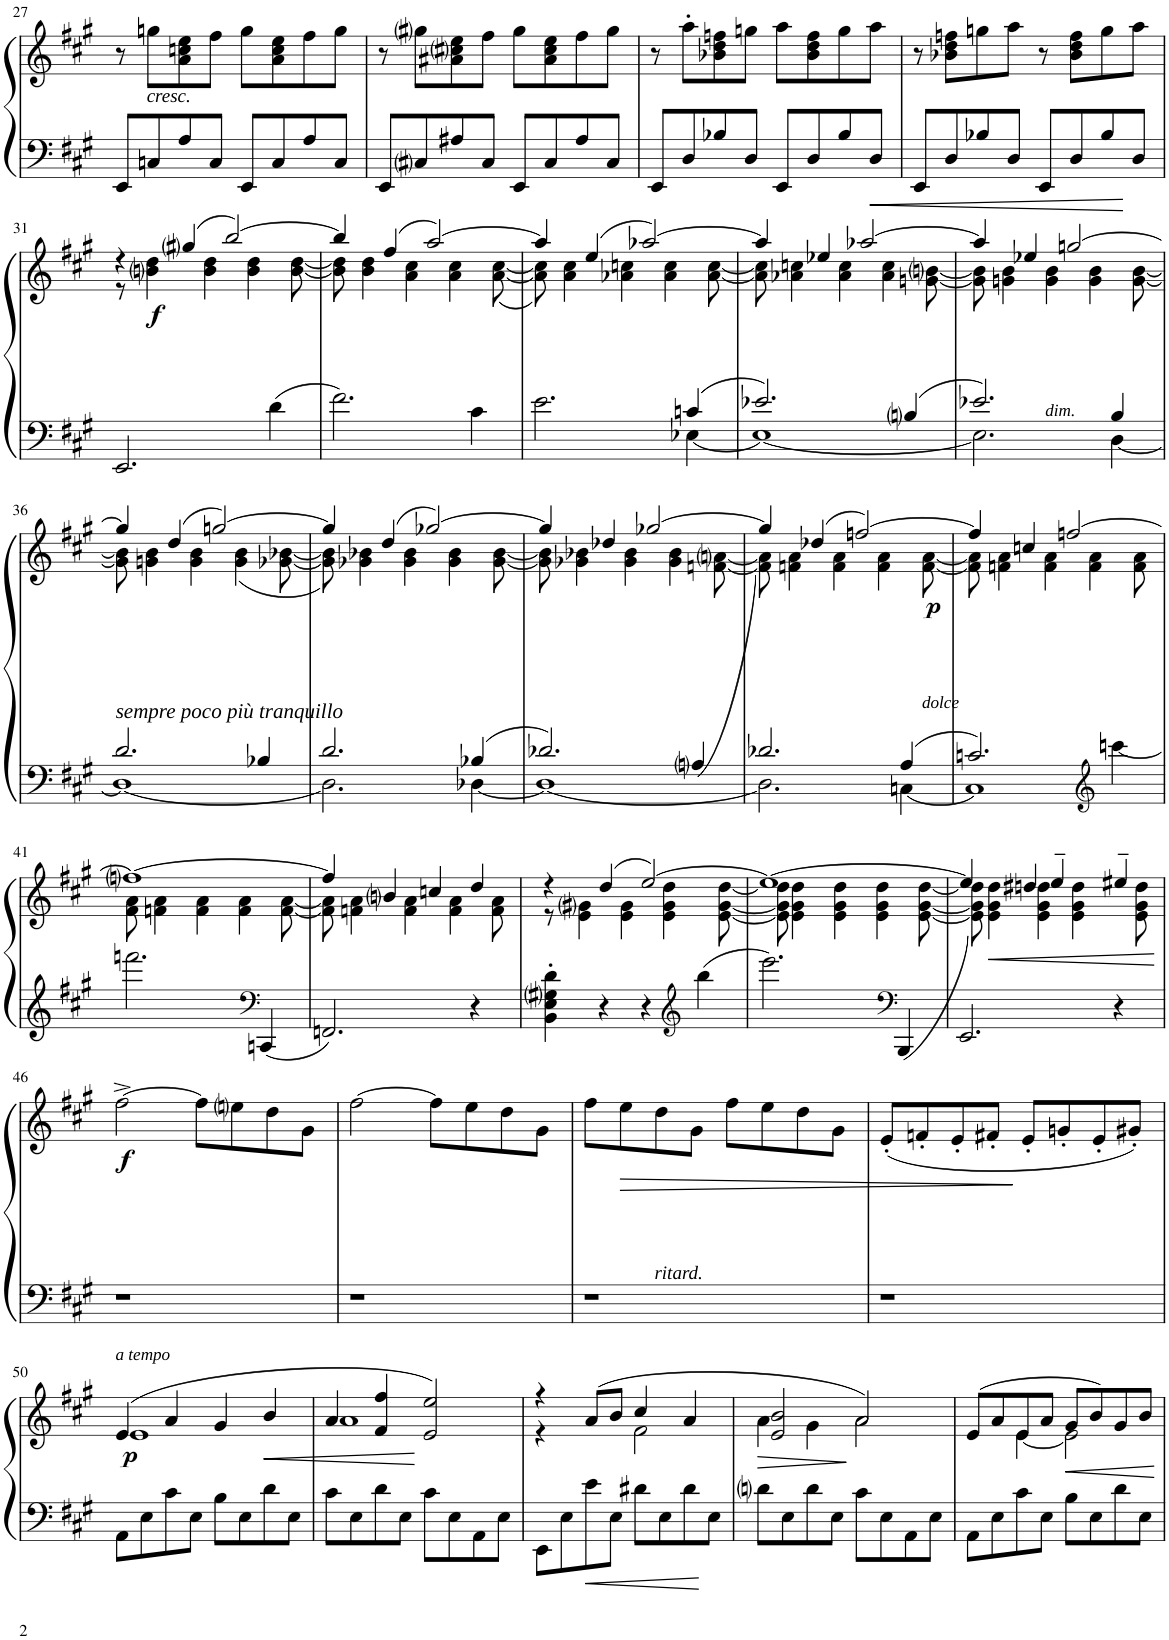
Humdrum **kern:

**kern	**kern	**dynam
*part1	*part1	*part1
*staff2	*staff1	*staff1/2
*I"Midi_1	*	*
!!LO:PB:g=z
*clefF4	*clefG2	*
*k[f#c#g#]	*k[f#c#g#]	*
*A:	*A:	*
*M2/2	*M2/2	*
*met(c|)	*met(c|)	*
=27	=27	=27
8EE/L	8r	.
!LO:TX:a:i:t=cresc.	!	!
8Cn/	8ggn\L	.
8A/	8a\ 8ccn\ 8ee\	.
8C/J	8ff#\J	.
8EE/L	8gg\L	.
8C/	8a\ 8cc\ 8ee\	.
8A/	8ff#\	.
8C/J	8gg\J	.
=28	=28	=28
8EE/L	8r	.
8C#i/	8gg#i\L	.
8A#X/	8a#X\ 8cc#i\ 8ee\	.
8C#/J	8ff#\J	.
8EE/L	8gg#\L	.
8C#/	8a#\ 8cc#\ 8ee\	.
8A#/	8ff#\	.
8C#/J	8gg#\J	.
=29	=29	=29
8EE/L	8r	.
8D/	8aa'\L	.
8B-X/	8b-X\ 8dd\ 8ffn\	.
8D/J	8ggn\J	.
8EE/L	8aa\L	.
8D/	8b-\ 8dd\ 8ff\	.
8B-/	8gg\	.
!	!	!LO:HP:b=2
8D/J	8aa\J	<
=30	=30	=30
8EE/L	8r	.
8D/	8b-X\ 8dd\ 8ffn\L	.
8B-X/	8ggn\	.
8D/J	8aa\J	.
8EE/L	8r	.
8D/	8b-\ 8dd\ 8ff\L	.
8B-/	8gg\	.
8D/J	8aa\J	.
!!LO:LB:g=z
=31	=31	=31
*^	*^	*
2.EE/	2ryy	4r	8r	.
!	!	!	!	!LO:DY:b
.	.	.	4bni\ 4dd\	f
.	.	(4gg#i/	.	.
.	.	.	4b\ 4dd\	.
.	2ryy	[2bb/)	.	.
.	.	.	4b\ 4dd\	.
4d\	.	.	.	.
.	.	.	[8b\ [8dd\	.
=32	=32	=32	=32	=32
2.f#\	2ryy	4bb/]	8b\] 8dd\]	.
.	.	.	4b\ 4dd\	.
.	.	(4ff#/	.	.
.	.	.	4a\ 4cc#\	.
.	2ryy	[2aa/)	.	.
.	.	.	4a\ 4cc#\	.
4c#\	.	.	.	.
.	.	.	([8a\ [8cc#\	.
=33	=33	=33	=33	=33
2.e\	2ryy	4aa/]	8a\] 8cc#\])	.
.	.	.	4a\ 4cc#\	.
.	.	(4ee/	.	.
.	.	.	4a-X\ 4ccn\	.
.	4ryy	[2aa-X/)	.	.
.	.	.	4a-\ 4cc\	.
4cn/	[4E-X\	.	.	.
.	.	.	[8a-\ [8cc\	.
=34	=34	=34	=34	=34
2.e-X/	1E-_	4aa-/]	8a-\] 8cc\]	.
.	.	.	4a-X\ 4ccn\	.
.	.	4ee-X/	.	.
.	.	.	4a-\ 4cc\	.
.	.	[2aa-X/	.	.
.	.	.	4a-\ 4cc\	.
4Bni/	.	.	.	.
.	.	.	[8gn\ [8bni\	.
=35	=35	=35	=35	=35
2.e-X/	2.E-\]	4aa-/]	8g\] 8b\]	.
.	.	.	4gn\ 4b\	.
.	.	4ee-X/	.	.
!	!	!	!LO:TX:b:i:t=dim.	!
.	.	.	4g\ 4b\	.
.	.	[2ggn/	.	.
.	.	.	4g\ 4b\	.
4B/	[4D\	.	.	.
.	.	.	[8g\ [8b\	.
!!LO:LB:g=z	!!
=36	=36	=36	=36	=36
!	!	!LO:TX:b:i:t=sempre poco più tranquillo	!	!
2.d/	1D_	4gg/]	8g\] 8b\]	.
.	.	.	4gn\ 4b\	.
.	.	(4dd/	.	.
.	.	.	4g\ 4b\	.
.	.	[2ggn/)	.	.
.	.	.	(4g\ 4b\	.
4B-X/	.	.	.	.
.	.	.	[8g-X\ [8b-X\	.
=37	=37	=37	=37	=37
2.d/	2.D\]	4gg/]	8g-\] 8b-\])	.
.	.	.	4g-X\ 4b-X\	.
.	.	(4dd/	.	.
.	.	.	4g-\ 4b-\	.
.	.	[2gg-X/)	.	.
.	.	.	4g-\ 4b-\	.
4B-X/	[4D-X\	.	.	.
.	.	.	[8g-\ [8b-\	.
=38	=38	=38	=38	=38
2.d-X/	1D-_	4gg-/]	8g-\] 8b-\]	.
.	.	.	4g-X\ 4b-X\	.
.	.	4dd-X/	.	.
.	.	.	4g-\ 4b-\	.
.	.	[2gg-X/	.	.
.	.	.	4g-\ 4b-\	.
(4Ani/	.	.	.	.
.	.	.	[8fn\ [8ani\	.
=39	=39	=39	=39	=39
2.d-X/	2.D-\]	4gg-/]	8f\] 8a\])	.
.	.	.	4fn\ 4a\	.
.	.	(4dd-X/	.	.
.	.	.	4f\ 4a\	.
.	.	[2ffn/)	.	.
.	.	.	4f\ 4a\	.
4A/	[4Cn\	.	.	.
!	!	!	!LO:TX:b:i:t=dolce	!
!	!	!	!	!LO:DY:b
.	.	.	[8f\ [8a\	p
=40	=40	=40	=40	=40
2.cn/	1C]	4ff/]	8f\] 8a\]	.
.	.	.	4fn\ 4a\	.
.	.	4ccn/	.	.
.	.	.	4f\ 4a\	.
.	.	[2ffn/	.	.
.	.	.	4f\ 4a\	.
*clefG2	*	*	*	*
[4cccn\	.	.	.	.
.	.	.	8f\ 8a\	.
*v	*v	*	*	*
!!LO:LB:g=z
=41	=41	=41	=41
*	*	*^	*
2.fffn\	1ffni_	8f#\ 8a\	2ryy	.
.	.	4fn\ 4a\	.	.
.	.	4f\ 4a\	.	.
.	.	.	2ryy	.
.	.	4f\ 4a\	.	.
*clefF4	*	*	*	*
4CCn/	.	.	.	.
.	.	[8f\ [8a\	.	.
=42	=42	=42	=42	=42
2.FFn/	4ff/]	8f\] 8a\]	2ryy	.
.	.	4fn\ 4a\	.	.
.	4bni/	.	.	.
.	.	4f\ 4a\	.	.
.	4ccn/	.	2ryy	.
.	.	4f\ 4a\	.	.
4r	4dd/	.	.	.
.	.	8f\ 8a\	.	.
=43	=43	=43	=43	=43
4BB\' 4E\' 4G#i\' 4d\'	4r	8r	2ryy	.
.	.	4e\ 4g#i\	.	.
4r	(4dd/	.	.	.
.	.	4e\ 4g#\	.	.
4r	[2ee/)	.	2ryy	.
.	.	4e\ 4g#\ 4dd\	.	.
*clefG2	*	*	*	*
4bb\	.	.	.	.
.	.	[8e\ [8g#\ [8dd\	.	.
=44	=44	=44	=44	=44
2.eee\	1ee_	8e\] 8g#\] 8dd\]	2ryy	.
.	.	4e\ 4g#\ 4dd\	.	.
.	.	4e\ 4g#\ 4dd\	.	.
.	.	.	2ryy	.
.	.	4e\ 4g#\ 4dd\	.	.
*clefF4	*	*	*	*
(4BBB/	.	.	.	.
.	.	[8e\ [8g#\ [8dd\	.	.
=45	=45	=45	=45	=45
2.EE/	4ee/]	8e\] 8g#\] 8dd\])	4ryy	.
!	!	!	!	!LO:HP:b
.	.	4e\ 4g#\ 4dd\	.	<
.	4dd#X/	.	4e\ 4g#\ 4ddn\	.
.	.	4ee~/	.	.
.	4ryy	.	4e\ 4g#\ 4dd\	.
.	.	4ryy	.	.
4r	4ee#X~/	.	4ryy	.
.	.	8e\ 8g#\ 8dd\	.	.
*	*v	*v	*v	*
.	.	[
!!LO:LB:g=z
=46	=46	=46
!	!	!LO:DY:b
1r	[2ff#^\	f
.	8ff#\L]	.
.	8eeni\	.
.	8dd\	.
.	8g#\J	.
=47	=47	=47
1r	[2ff#\	.
.	8ff#\L]	.
.	8ee\	.
.	8dd\	.
.	8g#\J	.
=48	=48	=48
1r	8ff#\L	.
!	!	!LO:HP:b
.	8ee\	>
!	!LO:TX:b:i:t=ritard.	!
.	8dd\	.
.	8g#\J	.
.	8ff#\L	.
.	8ee\	.
.	8dd\	.
.	8g#\J	.
=49	=49	=49
1r	(8e'/L	.
.	8fn'/	.
.	8e'/	.
.	8f#X'/J	.
.	8e'/L	[
.	8gn'/	.
.	8e'/	.
.	8g#X'/J)	.
!!LO:LB:g=z
=50	=50	=50
*	*^	*
!	!LO:TX:a:i:t=a tempo	!	!
!	!	!	!LO:DY:b
8AA\L	(4e/	1e	p
8E\	.	.	.
8c#\	4a/	.	.
8E\J	.	.	.
8B\L	4g#/	.	.
8E\	.	.	.
!	!	!	!LO:HP:b
8d\	4b/	.	<
8E\J	.	.	.
=51	=51	=51	=51
8c#\L	4a/	1a	.
8E\	.	.	.
8d\	4f#/ 4ff#/	.	.
8E\J	.	.	.
8c#\L	2e/ 2ee/)	.	]
8E\	.	.	.
8AA\	.	.	.
8E\J	.	.	.
=52	=52	=52	=52
8EE\L	4r	4r	.
8E\	.	.	.
!	!	!	!LO:HP:b=2
8e\	(8a/L	4ryy	<
8E\J	8b/J	.	.
8d#X\L	4cc#/	2f#\	.
8E\	.	.	.
8d#\	4a/	.	.
8E\J	.	.	[
=53	=53	=53	=53
!	!	!	!LO:HP:b
8dni\L	2e/ 2b/	4a\	>
8E\	.	.	.
8d\	.	4g#\	.
8E\J	.	.	.
8c#\L	2a/)	2a\	[
8E\	.	.	.
8AA\	.	.	.
8E\J	.	.	.
=54	=54	=54	=54
8AA\L	(8e/L	4ryy	.
8E\	8a/	.	.
8c#\	8e/	[4e\	.
8E\J	8a/J	.	.
8B\L	8g#/L	2e\]	.
8E\	8b/)	.	.
8d\	8g#/	.	.
8E\J	8b/J	.	.
*	*v	*v	*
.	.	]
=	=	=
*-	*-	*-
